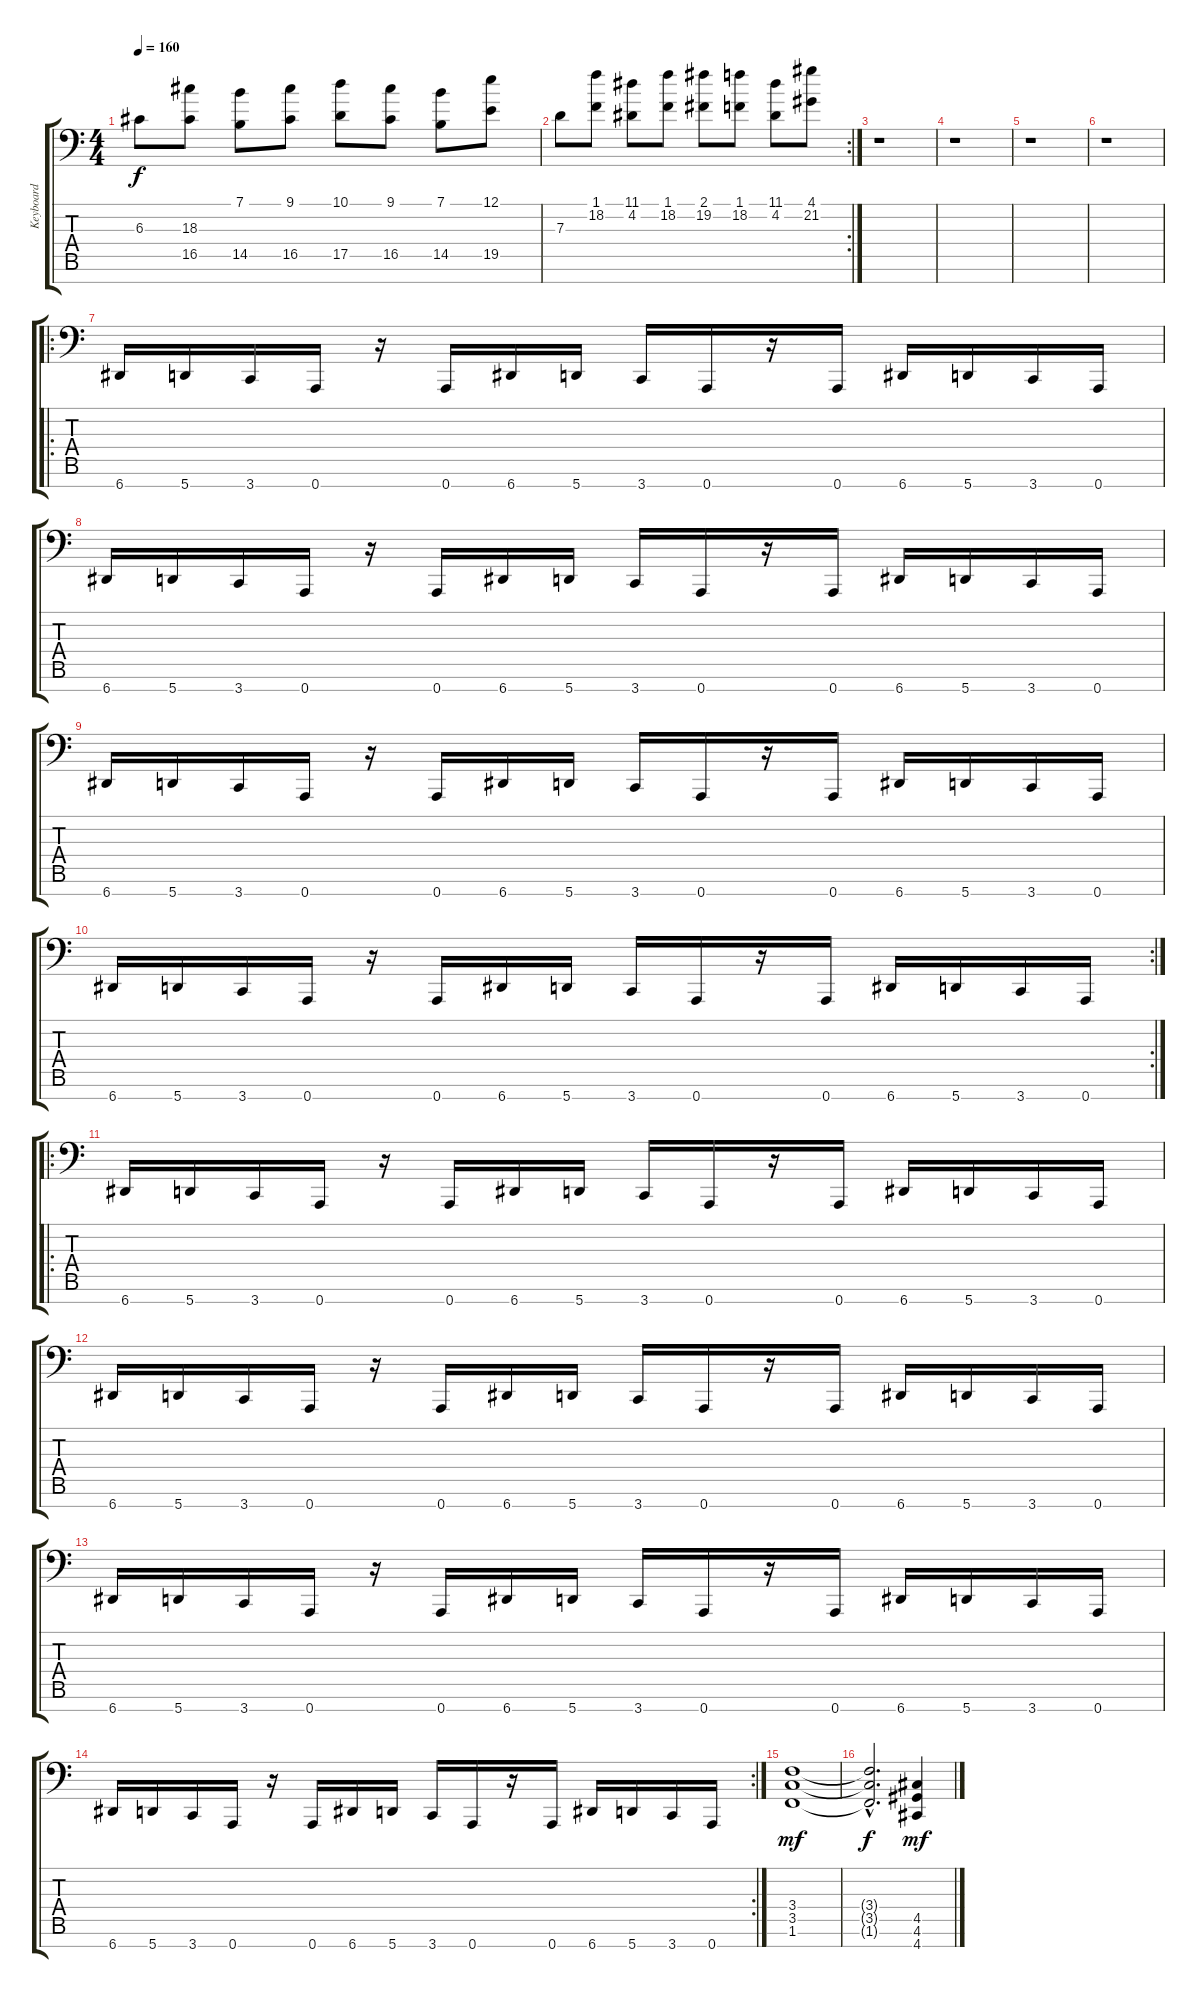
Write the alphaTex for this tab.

\track ("Keyboard" "Keyboard") {instrument lead1square}
\staff {score tabs}
\tuning (E4 B3 G3 D3 A2 E2 A1) {hide}
\ts (4 4)
\tempo 160
\clef f4
\ks c
6.3.8{dy f} (18.3 16.5).8 (7.1 14.5).8 (9.1 16.5).8 (10.1 17.5).8 (9.1 16.5).8 (7.1 14.5).8 (12.1 19.5).8 |
\rc 2
7.3.8 (1.1 18.2).8 (11.1 4.2).8 (1.1 18.2).8 (2.1 19.2).8 (1.1 18.2).8 (11.1 4.2).8 (4.1 21.2).8 |
r.1 |
r.1 |
r.1 |
r.1 |
\ro
6.7.16 5.7.16 3.7.16 0.7.16 r.16 0.7.16 6.7.16 5.7.16 3.7.16 0.7.16 r.16 0.7.16 6.7.16 5.7.16 3.7.16 0.7.16 |
6.7.16 5.7.16 3.7.16 0.7.16 r.16 0.7.16 6.7.16 5.7.16 3.7.16 0.7.16 r.16 0.7.16 6.7.16 5.7.16 3.7.16 0.7.16 |
6.7.16 5.7.16 3.7.16 0.7.16 r.16 0.7.16 6.7.16 5.7.16 3.7.16 0.7.16 r.16 0.7.16 6.7.16 5.7.16 3.7.16 0.7.16 |
\rc 2
6.7.16 5.7.16 3.7.16 0.7.16 r.16 0.7.16 6.7.16 5.7.16 3.7.16 0.7.16 r.16 0.7.16 6.7.16 5.7.16 3.7.16 0.7.16 |
\ro
6.7.16 5.7.16 3.7.16 0.7.16 r.16 0.7.16 6.7.16 5.7.16 3.7.16 0.7.16 r.16 0.7.16 6.7.16 5.7.16 3.7.16 0.7.16 |
6.7.16 5.7.16 3.7.16 0.7.16 r.16 0.7.16 6.7.16 5.7.16 3.7.16 0.7.16 r.16 0.7.16 6.7.16 5.7.16 3.7.16 0.7.16 |
6.7.16 5.7.16 3.7.16 0.7.16 r.16 0.7.16 6.7.16 5.7.16 3.7.16 0.7.16 r.16 0.7.16 6.7.16 5.7.16 3.7.16 0.7.16 |
\rc 2
6.7.16 5.7.16 3.7.16 0.7.16 r.16 0.7.16 6.7.16 5.7.16 3.7.16 0.7.16 r.16 0.7.16 6.7.16 5.7.16 3.7.16 0.7.16 |
(3.4 3.5 1.6).1{dy mf} |
(3.4{hac t} 3.5{hac t} 1.6{hac t}).2{d dy f} (4.5 4.6 4.7).4{dy mf}
